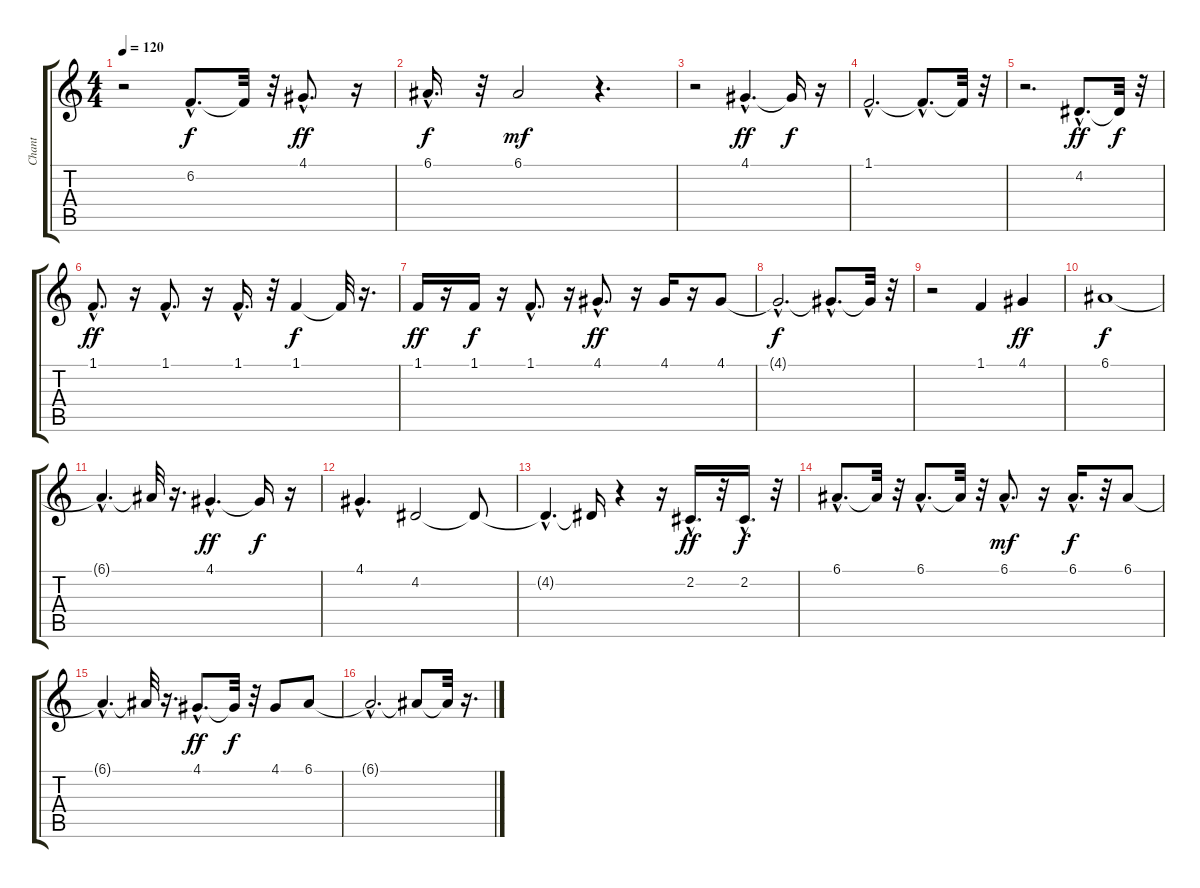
\track ("Chant" "Chant") {instrument harmonica}
\staff {score tabs}
\tuning (E4 B3 G3 D3 A2 E2) {hide}
\ts (4 4)
\tempo 120
\clef g2
\ks c
r.2{dy f} 6.2{hac}.8{d} 6.2{t}.32 r.32 4.1{hac}.8{d dy ff} r.16 |
6.1{hac}.16{d dy f} r.32 6.1.2{dy mf} r.4{d} |
r.2 4.1{hac}.4{d dy ff} 4.1{t}.16{dy f} r.16 |
1.1{hac}.2{d} 1.1{hac t}.8{d} 1.1{t}.32 r.32 |
r.2{d} 4.2{hac}.8{d dy ff} 4.2{t}.32{dy f} r.32 |
1.1{hac}.8{d dy ff} r.16 1.1{hac}.8{d} r.16 1.1{hac}.16{d} r.32 1.1.4{dy f} 1.1{t}.32 r.16{d} |
1.1.16{dy ff} r.16 1.1.16{dy f} r.16 1.1{hac}.8{d} r.16 4.1{hac}.8{d dy ff} r.16 4.1.16 r.16 4.1.8 |
4.1{hac t}.2{d dy f} 4.1{hac t}.8{d} 4.1{t}.32 r.32 |
r.2 1.1.4 4.1.4{dy ff} |
6.1.1{dy f} |
6.1{hac t}.4{d} 6.1{t}.32 r.16{d} 4.1{hac}.4{d dy ff} 4.1{t}.16{dy f} r.16 |
4.1{hac}.4{d} 4.2.2 4.2{t}.8 |
4.2{hac t}.4{d} 4.2{t}.16 r.4 r.16 2.2{hac}.16{d dy ff} r.32 2.2{hac}.16{d dy f} r.32 |
6.1{hac}.8{d} 6.1{t}.32 r.32 6.1{hac}.8{d} 6.1{t}.32 r.32 6.1{hac}.8{d dy mf} r.16 6.1{hac}.16{d dy f} r.32 6.1.8 |
6.1{hac t}.4{d} 6.1{t}.32 r.16{d} 4.1{hac}.8{d dy ff} 4.1{t}.32{dy f} r.32 4.1.8 6.1.8 |
6.1{hac t}.2{d} 6.1{t}.8 6.1{t}.32 r.16{d}
